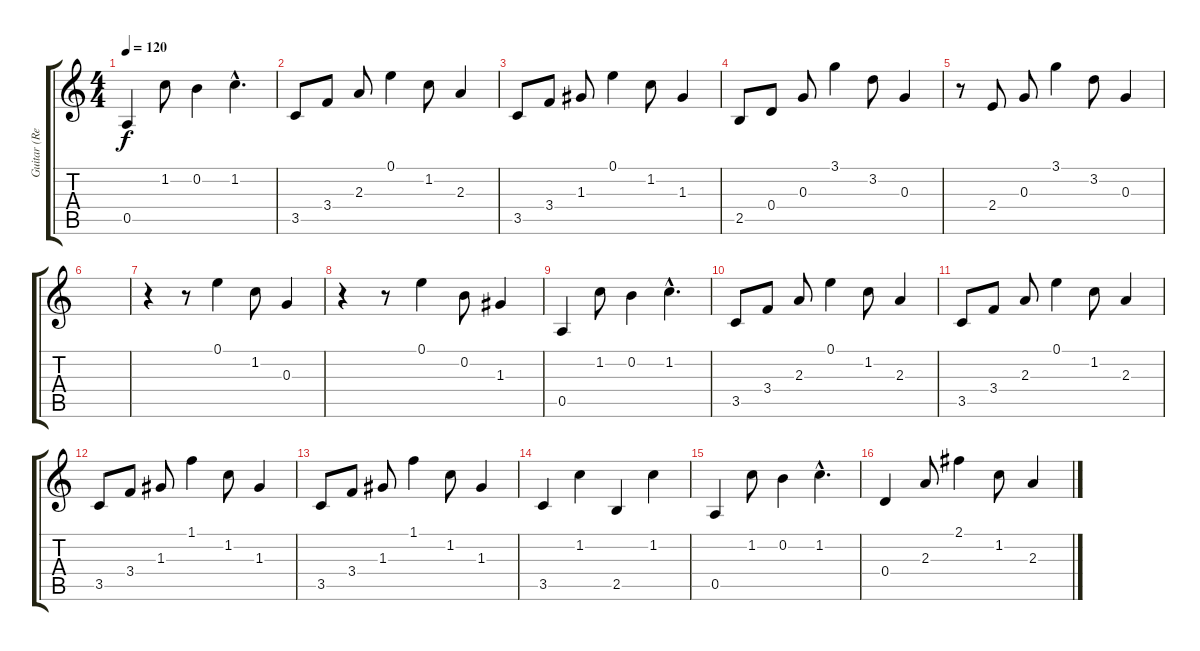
\track ("Guitar (Reverb)" "Guitar (Re") {instrument distortionguitar}
\staff {score tabs}
\tuning (E4 B3 G3 D3 A2 E2) {hide}
\ts (4 4)
\tempo 120
\clef g2
\ks c
0.5.4{dy f} 1.2.8 0.2.4 1.2{hac}.4{d} |
3.5.8 3.4.8 2.3.8 0.1.4 1.2.8 2.3.4 |
3.5.8 3.4.8 1.3.8 0.1.4 1.2.8 1.3.4 |
2.5.8 0.4.8 0.3.8 3.1.4 3.2.8 0.3.4 |
r.8 2.4.8 0.3.8 3.1.4 3.2.8 0.3.4 |
|
r.4 r.8 0.1.4 1.2.8 0.3.4 |
r.4 r.8 0.1.4 0.2.8 1.3.4 |
0.5.4 1.2.8 0.2.4 1.2{hac}.4{d} |
3.5.8 3.4.8 2.3.8 0.1.4 1.2.8 2.3.4 |
3.5.8 3.4.8 2.3.8 0.1.4 1.2.8 2.3.4 |
3.5.8 3.4.8 1.3.8 1.1.4 1.2.8 1.3.4 |
3.5.8 3.4.8 1.3.8 1.1.4 1.2.8 1.3.4 |
3.5.4 1.2.4 2.5.4 1.2.4 |
0.5.4 1.2.8 0.2.4 1.2{hac}.4{d} |
0.4.4 2.3.8 2.1.4 1.2.8 2.3.4
